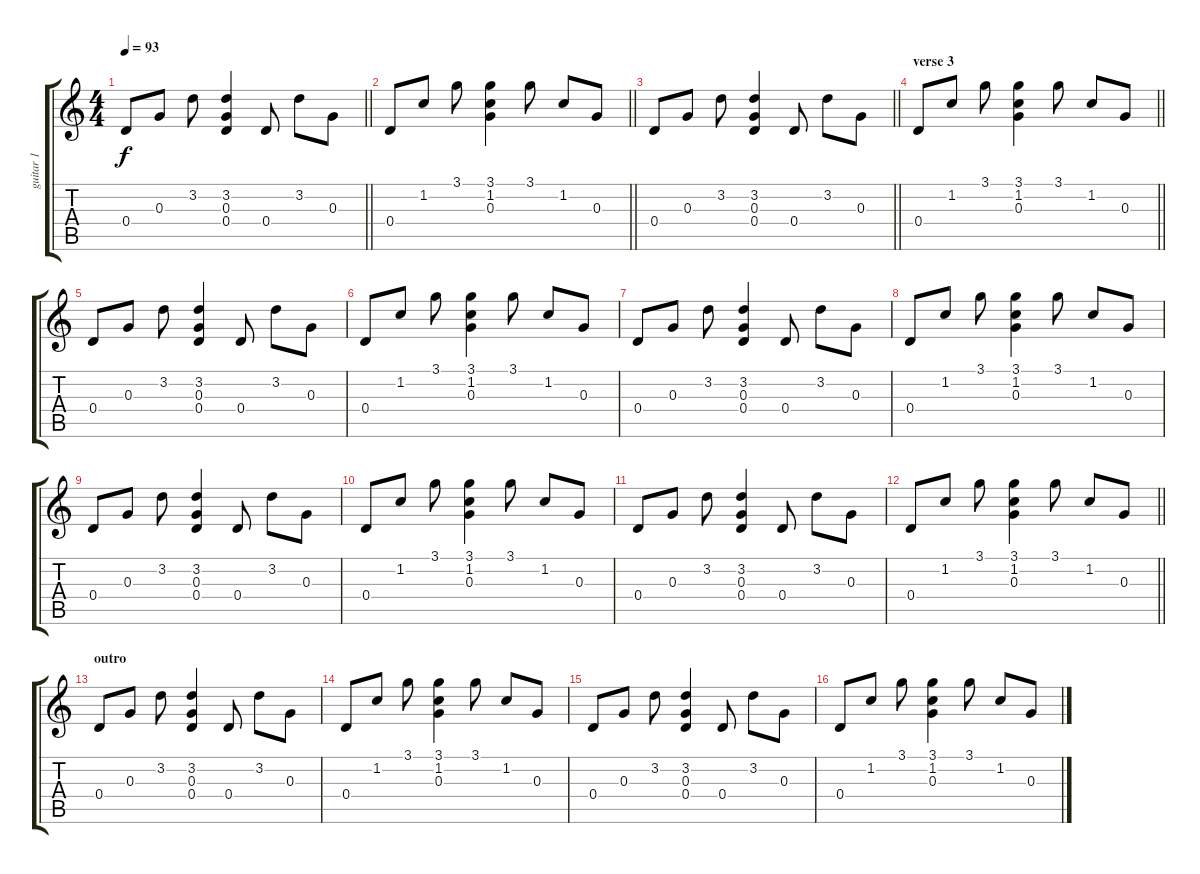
\track ("guitar 1" "guitar 1") {instrument acousticguitarsteel}
\staff {score tabs}
\tuning (E4 B3 G3 D3 A2 E2) {hide}
\ts (4 4)
\tempo 93
\clef g2
\barLineRight lightlight
\ks c
0.4.8{dy f} 0.3.8 3.2.8 (3.2 0.3 0.4).4 0.4.8 3.2.8 0.3.8 |
\barLineRight lightlight
0.4.8 1.2.8 3.1.8 (3.1 1.2 0.3).4 3.1.8 1.2.8 0.3.8 |
\barLineRight lightlight
0.4.8 0.3.8 3.2.8 (3.2 0.3 0.4).4 0.4.8 3.2.8 0.3.8 |
\section ("" "verse 3")
\barLineRight lightlight
0.4.8 1.2.8 3.1.8 (3.1 1.2 0.3).4 3.1.8 1.2.8 0.3.8 |
0.4.8 0.3.8 3.2.8 (3.2 0.3 0.4).4 0.4.8 3.2.8 0.3.8 |
0.4.8 1.2.8 3.1.8 (3.1 1.2 0.3).4 3.1.8 1.2.8 0.3.8 |
0.4.8 0.3.8 3.2.8 (3.2 0.3 0.4).4 0.4.8 3.2.8 0.3.8 |
0.4.8 1.2.8 3.1.8 (3.1 1.2 0.3).4 3.1.8 1.2.8 0.3.8 |
0.4.8 0.3.8 3.2.8 (3.2 0.3 0.4).4 0.4.8 3.2.8 0.3.8 |
0.4.8 1.2.8 3.1.8 (3.1 1.2 0.3).4 3.1.8 1.2.8 0.3.8 |
0.4.8 0.3.8 3.2.8 (3.2 0.3 0.4).4 0.4.8 3.2.8 0.3.8 |
\barLineRight lightlight
0.4.8 1.2.8 3.1.8 (3.1 1.2 0.3).4 3.1.8 1.2.8 0.3.8 |
\section ("" "outro")
0.4.8 0.3.8 3.2.8 (3.2 0.3 0.4).4 0.4.8 3.2.8 0.3.8 |
0.4.8 1.2.8 3.1.8 (3.1 1.2 0.3).4 3.1.8 1.2.8 0.3.8 |
0.4.8 0.3.8 3.2.8 (3.2 0.3 0.4).4 0.4.8 3.2.8 0.3.8 |
0.4.8 1.2.8 3.1.8 (3.1 1.2 0.3).4 3.1.8 1.2.8 0.3.8
